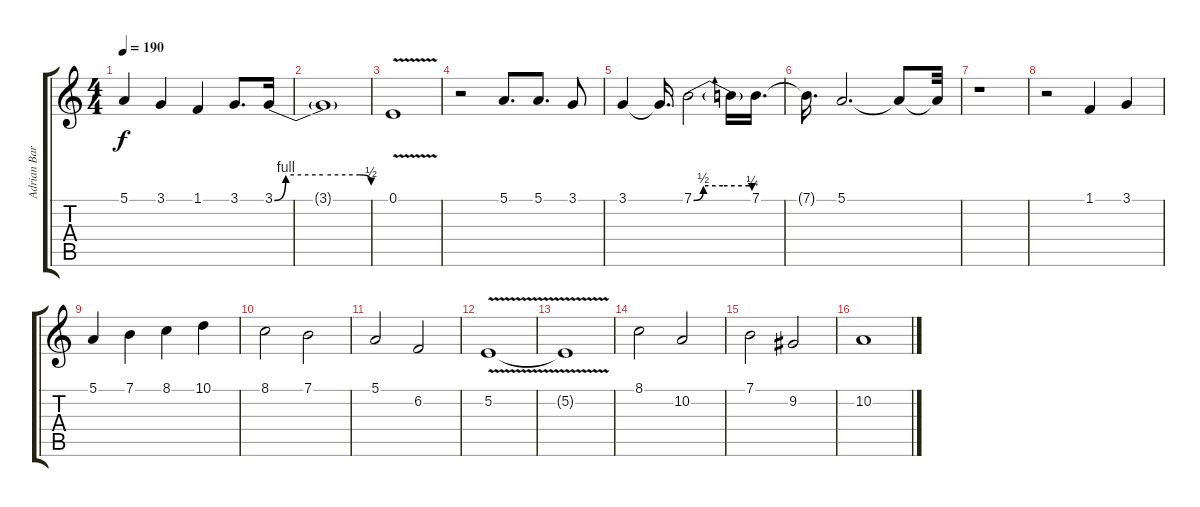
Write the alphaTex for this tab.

\track ("Adrian Barilari" "Adrian Bar") {instrument baritonesax}
\staff {score tabs}
\tuning (E4 B3 G3 D3 A2 E2) {hide}
\ts (4 4)
\tempo 190
\clef g2
\ks c
5.1.4{dy f} 3.1.4 1.1.4 3.1.8{d} 3.1{be (custom 0 0 7 4 30 4 53 4 60 2)}.16 |
3.1{t}.1 |
0.1{v}.1 |
r.2 5.1.8{d} 5.1.8{d} 3.1.8 |
3.1.4 3.1{t}.16{d} 7.1{be (custom 0 0 10 2 30 2 57 2 60 1)}.2 7.1{t}.16 7.1.16{d} |
7.1{t}.16{d} 5.1.2{d} 5.1{t}.8 5.1{t}.32 |
r.1 |
r.2 1.1.4 3.1.4 |
5.1.4 7.1.4 8.1.4 10.1.4 |
8.1.2 7.1.2 |
5.1.2 6.2.2 |
5.2{v}.1 |
5.2{t}.1 |
8.1.2 10.2.2 |
7.1.2 9.2.2 |
10.2.1{volume 8}
